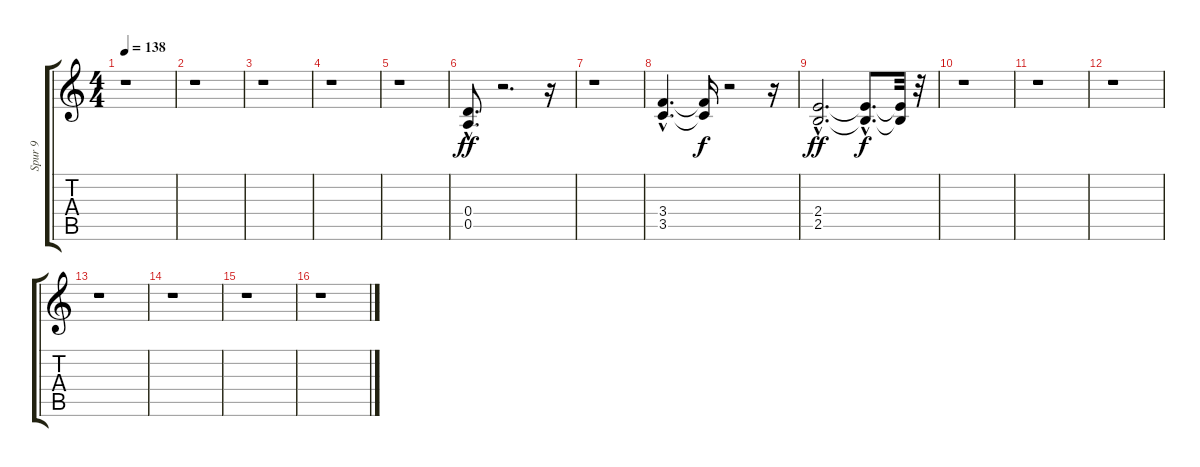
\track ("Spur 9" "Spur 9") {instrument overdrivenguitar}
\staff {score tabs}
\tuning (E4 B3 G3 D3 A2 E2) {hide}
\ts (4 4)
\tempo 138
\clef g2
\ks c
r.1{dy ff} |
r.1 |
r.1 |
r.1 |
r.1 |
(0.4{hac} 0.5{hac}).8{d} r.2{d} r.16 |
r.1 |
(3.4{hac} 3.5{hac}).4{d} (3.4{t} 3.5{t}).16{dy f} r.2 r.16 |
(2.4{hac} 2.5{hac}).2{d dy ff} (2.4{hac t} 2.5{hac t}).8{d dy f} (2.4{t} 2.5{t}).32 r.32 |
r.1 |
r.1 |
r.1 |
r.1 |
r.1 |
r.1 |
r.1
